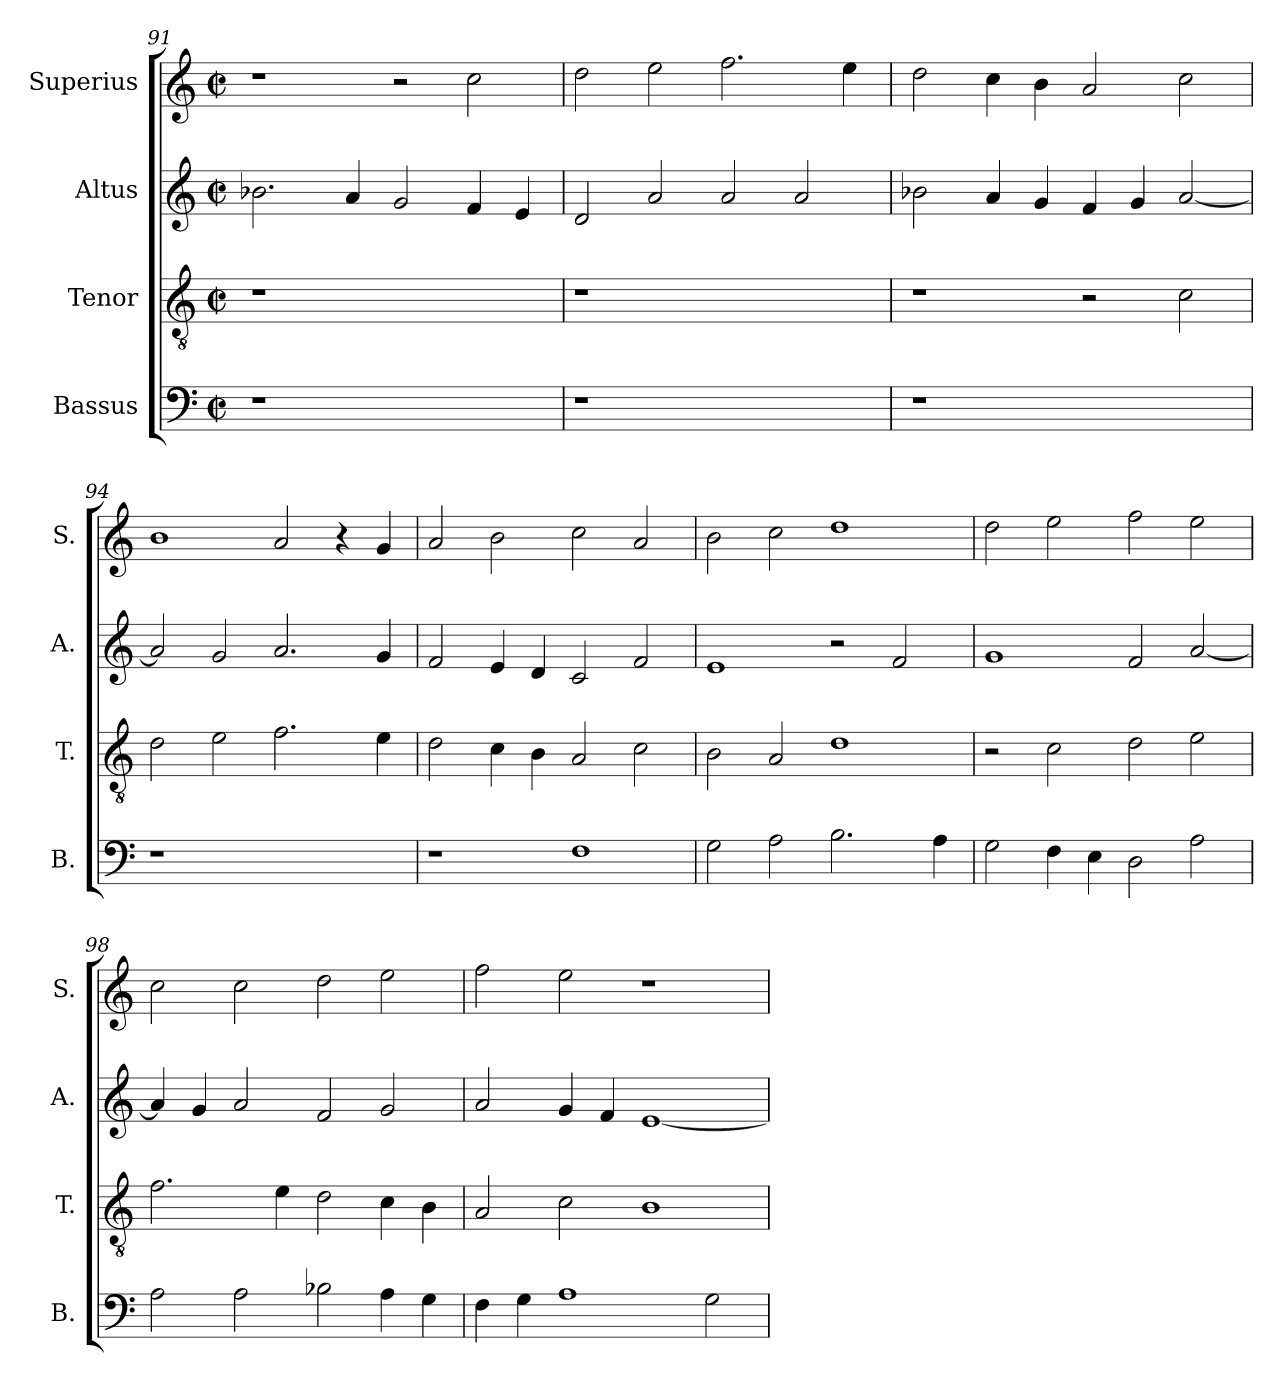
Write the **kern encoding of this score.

**kern	**kern	**kern	**kern
*part4	*part3	*part2	*part1
*staff4	*staff3	*staff2	*staff1
*I"Bassus	*I"Tenor	*I"Altus	*I"Superius
*I'B.	*I'T.	*I'A.	*I'S.
*clefF4	*clefGv2	*clefG2	*clefG2
*	*ITrd7c12	*	*
*k[]	*k[]	*k[]	*k[]
*C:	*C:	*C:	*C:
*M2/2	*M2/2	*M2/2	*M2/2
*met(c|)	*met(c|)	*met(c|)	*met(c|)
=91	=91	=91	=91
!LO:N:vis=1	!LO:N:vis=1	!	!
1r	1r	2.b-Xi\	1r
.	.	4ai/	.
1ryy	1ryy	2gi/	2r
.	.	4fi/	2cci\
.	.	4ei/	.
=92	=92	=92	=92
!LO:N:vis=1	!LO:N:vis=1	!	!
1r	1r	2di/	2ddi\
.	.	2ai/	2eei\
1ryy	1ryy	2ai/	2.ffi\
.	.	2ai/	.
.	.	.	4eei\
=93	=93	=93	=93
!LO:N:vis=1	!	!	!
1r	1r	2b-Xi\	2ddi\
.	.	4ai/	4cci\
.	.	4gi/	4bi\
1ryy	2r	4fi/	2ai/
.	.	4gi/	.
.	2Ci\	[<2ai/	2cci\
=94	=94	=94	=94
!LO:N:vis=1	!	!	!
1r	2Di\	2ai/]	1bi
.	2Ei\	2gi/	.
1ryy	2.Fi\	2.ai/	2ai/
.	.	.	4r
.	4Ei\	4gi/	4gi/
!!LO:LB:g=z
=95	=95	=95	=95
1r	2Di\	2fi/	2ai/
.	4Ci\	4ei/	2bi\
.	4BBi\	4di/	.
1Fi	2AAi/	2ci/	2cci\
.	2Ci\	2fi/	2ai/
=96	=96	=96	=96
2Gi\	2BBi\	1ei	2bi\
2Ai\	2AAi/	.	2cci\
2.Bi\	1Di	2r	1ddi
.	.	2fi/	.
4Ai\	.	.	.
=97	=97	=97	=97
2Gi\	2r	1gi	2ddi\
4Fi\	2Ci\	.	2eei\
4Ei\	.	.	.
2Di\	2Di\	2fi/	2ffi\
2Ai\	2Ei\	[<2ai/	2eei\
=98	=98	=98	=98
2Ai\	2.Fi\	4ai/]	2cci\
.	.	4gi/	.
2Ai\	.	2ai/	2cci\
.	4Ei\	.	.
2B-Xi\	2Di\	2fi/	2ddi\
4Ai\	4Ci\	2gi/	2eei\
4Gi\	4BBi\	.	.
=99	=99	=99	=99
4Fi\	2AAi/	2ai/	2ffi\
4Gi\	.	.	.
1Ai	2Ci\	4gi/	2eei\
.	.	4fi/	.
.	1BBi	[<1ei	1r
2Gi\	.	.	.
=	=	=	=
*-	*-	*-	*-
